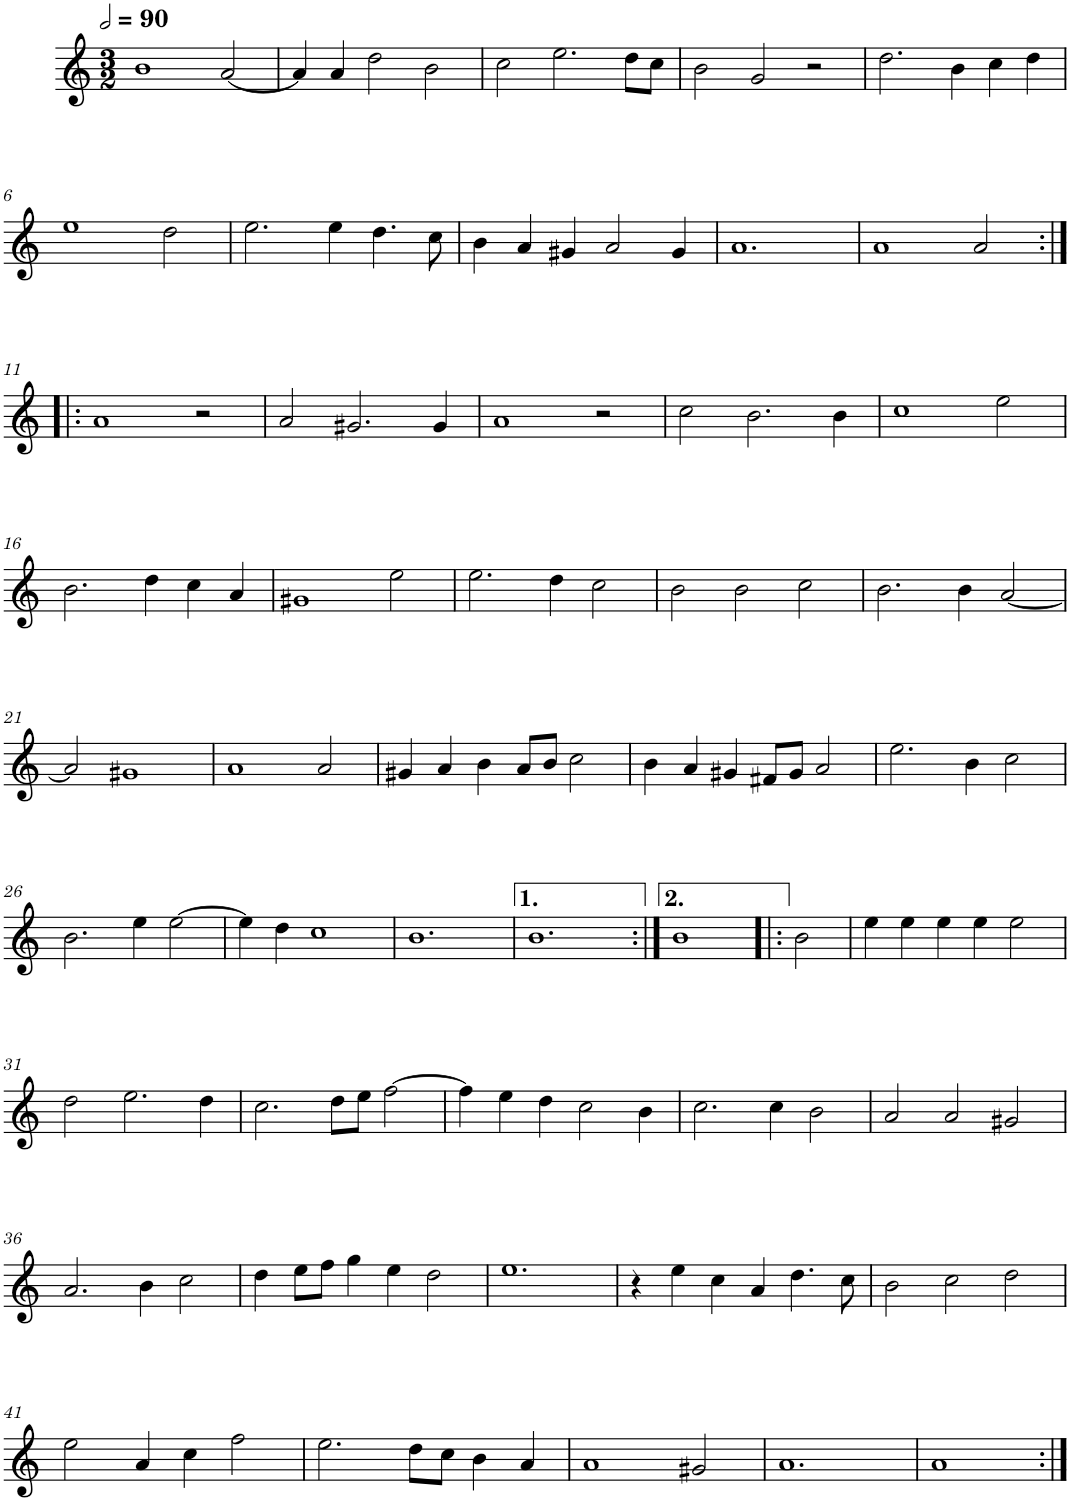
**kern
*part1
*staff1
*I"Six parties
*clefG2
*k[]
*M3/2
*MM180
=1
1b
[2a/
=2
4a/]
4a/
2dd\
2b\
=3
2cc\
2.ee\
8dd\L
8cc\J
=4
2b\
2g/
2r
=5
2.dd\
4b\
4cc\
4dd\
!!LO:LB:g=z
=6
1ee
2dd\
=7
2.ee\
4ee\
4.dd\
8cc\
=8
4b\
4a/
4g#X/
2a/
4g#/
=9
1.a
=10
1a
2a/
!!LO:LB:g=z
=11:|!|:
1a
2r
=12
2a/
2.g#X/
4g#/
=13
1a
2r
=14
2cc\
2.b\
4b\
=15
1cc
2ee\
!!LO:LB:g=z
=16
2.b\
4dd\
4cc\
4a/
=17
1g#X
2ee\
=18
2.ee\
4dd\
2cc\
=19
2b\
2b\
2cc\
=20
2.b\
4b\
[2a/
!!LO:LB:g=z
=21
2a/]
1g#X
=22
1a
2a/
=23
4g#X/
4a/
4b\
8a/L
8b/J
2cc\
=24
4b\
4a/
4g#X/
8f#X/L
8g#/J
2a/
=25
2.ee\
4b\
2cc\
!!LO:LB:g=z
=26
2.b\
4ee\
[2ee\
=27
4ee\]
4dd\
1cc
=28
1.b
=29
1.b
=29:|!
1b
2b\
=30
4ee\
4ee\
4ee\
4ee\
2ee\
!!LO:LB:g=z
=31
2dd\
2.ee\
4dd\
=32
2.cc\
8dd\L
8ee\J
[2ff\
=33
4ff\]
4ee\
4dd\
2cc\
4b\
=34
2.cc\
4cc\
2b\
=35
2a/
2a/
2g#X/
!!LO:LB:g=z
=36
2.a/
4b\
2cc\
=37
4dd\
8ee\L
8ff\J
4gg\
4ee\
2dd\
=38
1.ee
=39
4r
4ee\
4cc\
4a/
4.dd\
8cc\
=40
2b\
2cc\
2dd\
!!LO:LB:g=z
=41
2ee\
4a/
4cc\
2ff\
=42
2.ee\
8dd\L
8cc\J
4b\
4a/
=43
1a
2g#X/
=44
1.a
=45
1a
=:|!
*-
